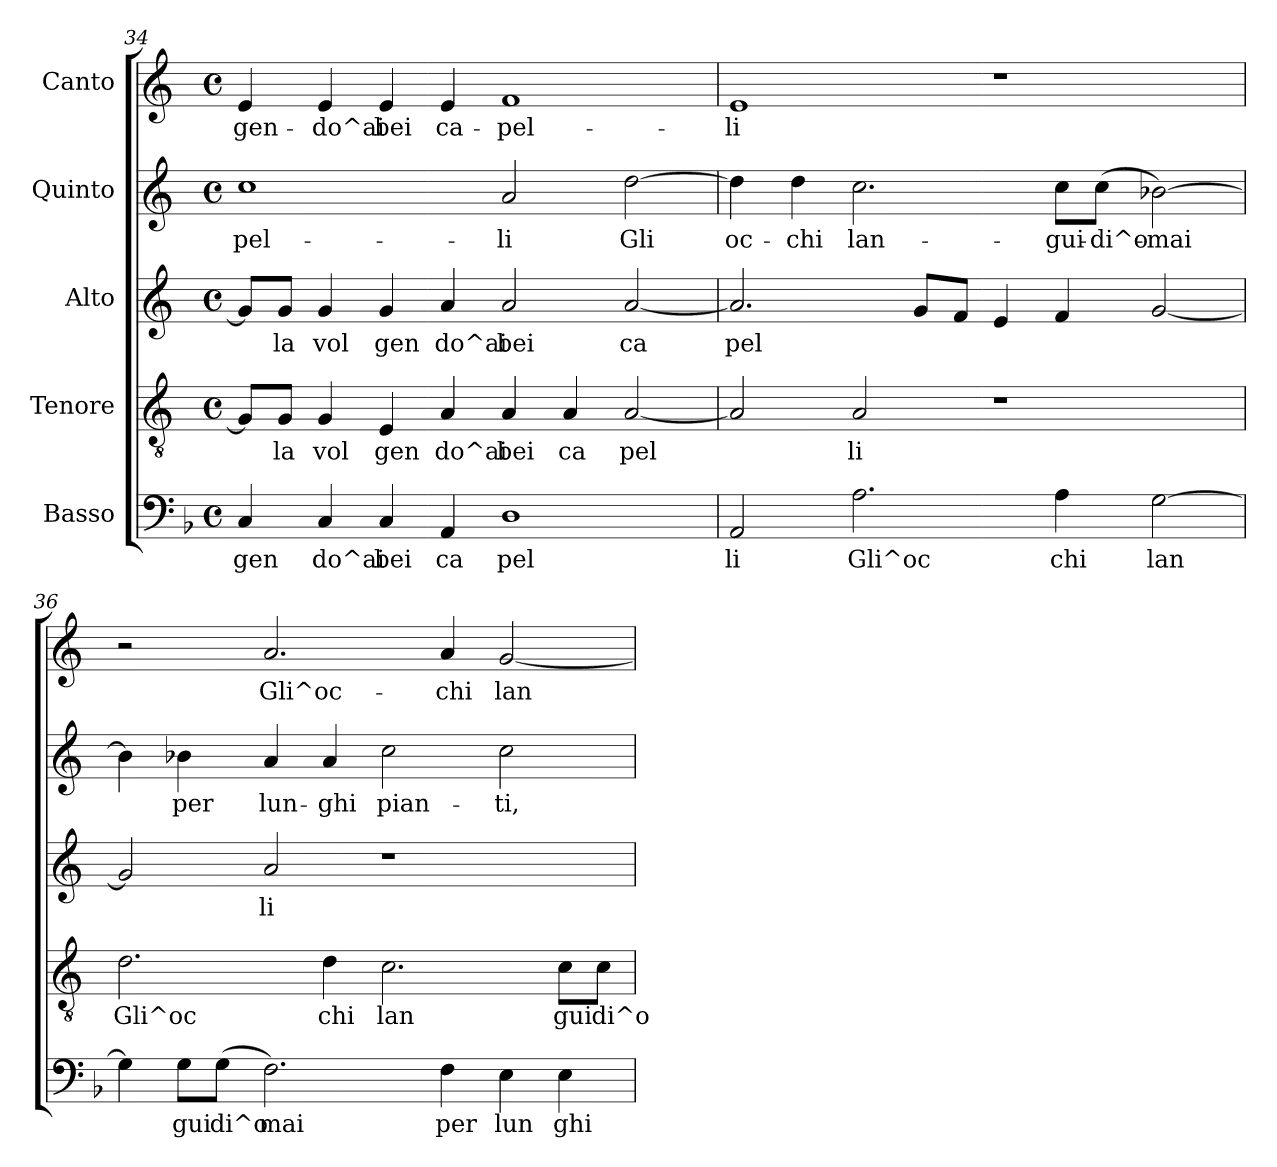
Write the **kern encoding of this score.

**kern	**text	**kern	**text	**kern	**text	**kern	**text	**kern	**text
*part5	*part5	*part4	*part4	*part3	*part3	*part2	*part2	*part1	*part1
*staff5	*staff5	*staff4	*staff4	*staff3	*staff3	*staff2	*staff2	*staff1	*staff1
*I"Basso	*	*I"Tenore	*	*I"Alto	*	*I"Quinto	*	*I"Canto	*
*clefF4	*	*clefGv2	*	*clefG2	*	*clefG2	*	*clefG2	*
*	*	*ITrd-3c-5	*	*ITrd-3c-5	*	*ITrd-3c-5	*	*ITrd-3c-5	*
*k[b-]	*	*k[b-]	*	*k[b-]	*	*k[b-]	*	*k[b-]	*
*F:	*	*F:	*	*F:	*	*F:	*	*F:	*
*M4/4	*	*M4/4	*	*M4/4	*	*M4/4	*	*M4/4	*
*met(c)	*	*met(c)	*	*met(c)	*	*met(c)	*	*met(c)	*
=34	=34	=34	=34	=34	=34	=34	=34	=34	=34
!	!LO:LY:b:cj	!	!LO:LY:b:cj	!	!LO:LY:b:cj	!	!LO:LY:b:cj	!	!LO:LY:b:cj
4C/	gen	8c/L]	.	8cc/L]	.	1ff	-pel-	4a/	-gen-
!	!	!	!LO:LY:b:cj	!	!LO:LY:b:cj	!	!	!	!
.	.	8c/J	la	8cc/J	la	.	.	.	.
!	!LO:LY:b:cj	!	!LO:LY:b:cj	!	!LO:LY:b:cj	!	!	!	!LO:LY:b:cj
4C/	do^ai	4c/	vol	4cc/	vol	.	.	4a/	-do^ai
!	!LO:LY:b:cj	!	!LO:LY:b:cj	!	!LO:LY:b:cj	!	!	!	!LO:LY:b:cj
4C/	bei	4A/	gen	4cc/	gen	.	.	4a/	bei
!	!LO:LY:b:cj	!	!LO:LY:b:cj	!	!LO:LY:b:cj	!	!	!	!LO:LY:b:cj
4AA/	ca	4d/	do^ai	4dd/	do^ai	.	.	4a/	ca-
!	!LO:LY:b:cj	!	!LO:LY:b:cj	!	!LO:LY:b:cj	!	!LO:LY:b:cj	!	!LO:LY:b:cj
1D	pel	4d/	bei	2dd/	bei	2dd/	-li	1b-	-pel-
!	!	!	!LO:LY:b:cj	!	!	!	!	!	!
.	.	4d/	ca	.	.	.	.	.	.
!	!	!	!LO:LY:b:cj	!	!LO:LY:b:cj	!	!LO:LY:b:cj	!	!
.	.	[<2d/	pel	[>2dd/	ca	[>2gg\	Gli	.	.
=35	=35	=35	=35	=35	=35	=35	=35	=35	=35
!	!LO:LY:b:cj	!	!LO:LY:b:cj	!	!LO:LY:b:cj	!	!LO:LY:b:cj	!	!LO:LY:b:cj
2AA/	li	2d/]	.	2.dd/]	pel	4gg\]	oc-	1a	-li
!	!	!	!	!	!	!	!LO:LY:b:cj	!	!
.	.	.	.	.	.	4gg\	-chi	.	.
!	!LO:LY:b:cj	!	!LO:LY:b:cj	!	!	!	!LO:LY:b:cj	!	!
2.A\	Gli^oc	2d/	li	.	.	2.ff\	lan-	.	.
!	!	!	!	!	!LO:LY:b:cj	!	!	!	!
.	.	.	.	8cc/L	.	.	.	.	.
!	!	!	!	!	!LO:LY:b:cj	!	!	!	!
.	.	.	.	8b-/J	.	.	.	.	.
!	!	!	!	!	!LO:LY:b:cj	!	!	!	!
.	.	1r	.	4a/	.	.	.	1r	.
!	!LO:LY:b:cj	!	!	!	!LO:LY:b:cj	!	!LO:LY:b:cj	!	!
4A\	chi	.	.	4b-/	.	8ff\L	-gui-	.	.
!	!	!	!	!	!	!	!LO:LY:b:cj	!	!
.	.	.	.	.	.	(<8ff\J	-di^o-	.	.
!	!LO:LY:b:cj	!	!	!	!LO:LY:b:cj	!	!LO:LY:b:cj	!	!
[>2G\	lan	.	.	[<2cc/	.	[>2ee-X\)	-mai	.	.
=36	=36	=36	=36	=36	=36	=36	=36	=36	=36
!	!LO:LY:b:cj	!	!LO:LY:b:cj	!	!LO:LY:b:cj	!	!LO:LY:b:cj	!	!
4G\]	.	2.g\	Gli^oc	2cc/]	.	4ee-\]	.	2r	.
!	!LO:LY:b:cj	!	!	!	!	!	!LO:LY:b:cj	!	!
8G\L	gui	.	.	.	.	4ee-X\	per	.	.
!	!LO:LY:b:cj	!	!	!	!	!	!	!	!
(<8G\J	di^o	.	.	.	.	.	.	.	.
!	!LO:LY:b:cj	!	!	!	!LO:LY:b:cj	!	!LO:LY:b:cj	!	!LO:LY:b:cj
2.F\)	mai	.	.	2dd/	li	4dd/	lun-	2.dd/	Gli^oc-
!	!	!	!LO:LY:b:cj	!	!	!	!LO:LY:b:cj	!	!
.	.	4g\	chi	.	.	4dd/	-ghi	.	.
!	!	!	!LO:LY:b:cj	!	!	!	!LO:LY:b:cj	!	!
.	.	2.f\	lan	1r	.	2ff\	pian-	.	.
!	!LO:LY:b:cj	!	!	!	!	!	!	!	!LO:LY:b:cj
4F\	per	.	.	.	.	.	.	4dd/	-chi
!	!LO:LY:b:cj	!	!	!	!	!	!LO:LY:b:cj	!	!LO:LY:b:cj
4E\	lun	.	.	.	.	2ff\	-ti,	[<2cc/	lan-
!	!LO:LY:b:cj	!	!LO:LY:b:cj	!	!	!	!	!	!
4E\	ghi	8f\L	gui	.	.	.	.	.	.
!	!	!	!LO:LY:b:cj	!	!	!	!	!	!
.	.	8f\J	di^o	.	.	.	.	.	.
=	=	=	=	=	=	=	=	=	=
*-	*-	*-	*-	*-	*-	*-	*-	*-	*-
